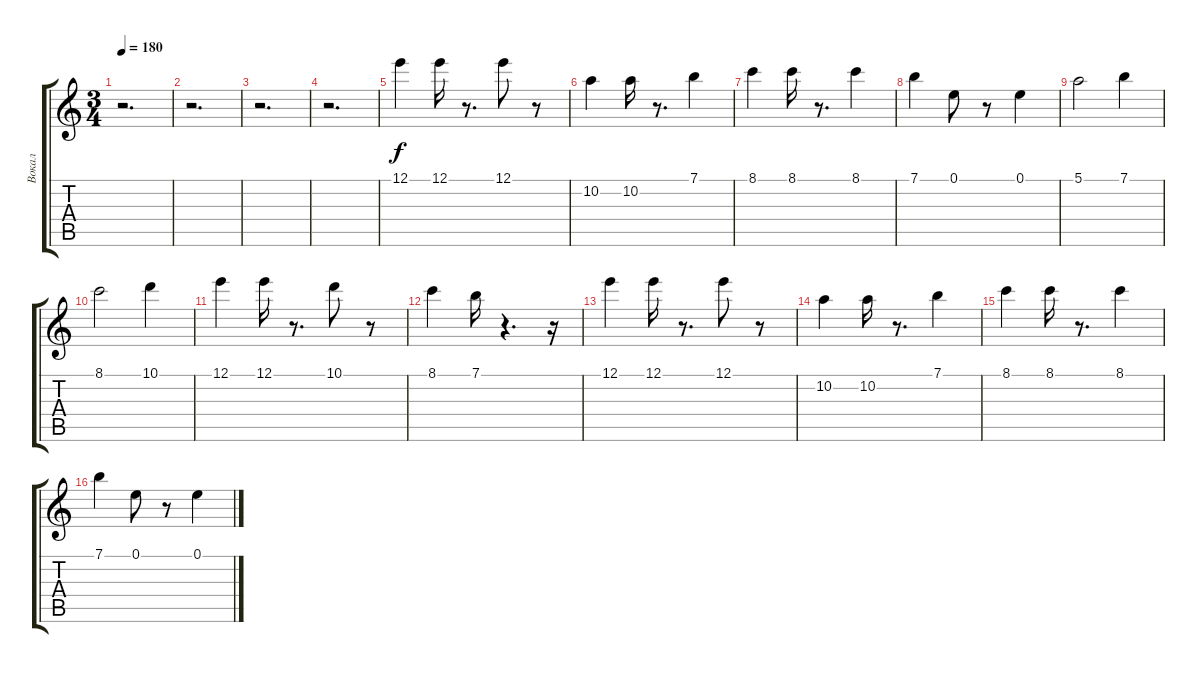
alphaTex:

\track ("Вокал" "Вокал") {instrument distortionguitar}
\staff {score tabs}
\tuning (E4 B3 G3 D3 A2 E2) {hide}
\ts (3 4)
\tempo 180
\clef g2
\ks c
r.2{d dy f} |
r.2{d} |
r.2{d} |
r.2{d} |
12.1.4 12.1.16 r.8{d} 12.1.8 r.8 |
10.2.4 10.2.16 r.8{d} 7.1.4 |
8.1.4 8.1.16 r.8{d} 8.1.4 |
7.1.4 0.1.8 r.8 0.1.4 |
5.1.2 7.1.4 |
8.1.2 10.1.4 |
12.1.4 12.1.16 r.8{d} 10.1.8 r.8 |
8.1.4 7.1.16 r.4{d} r.16 |
12.1.4 12.1.16 r.8{d} 12.1.8 r.8 |
10.2.4 10.2.16 r.8{d} 7.1.4 |
8.1.4 8.1.16 r.8{d} 8.1.4 |
7.1.4 0.1.8 r.8 0.1.4
